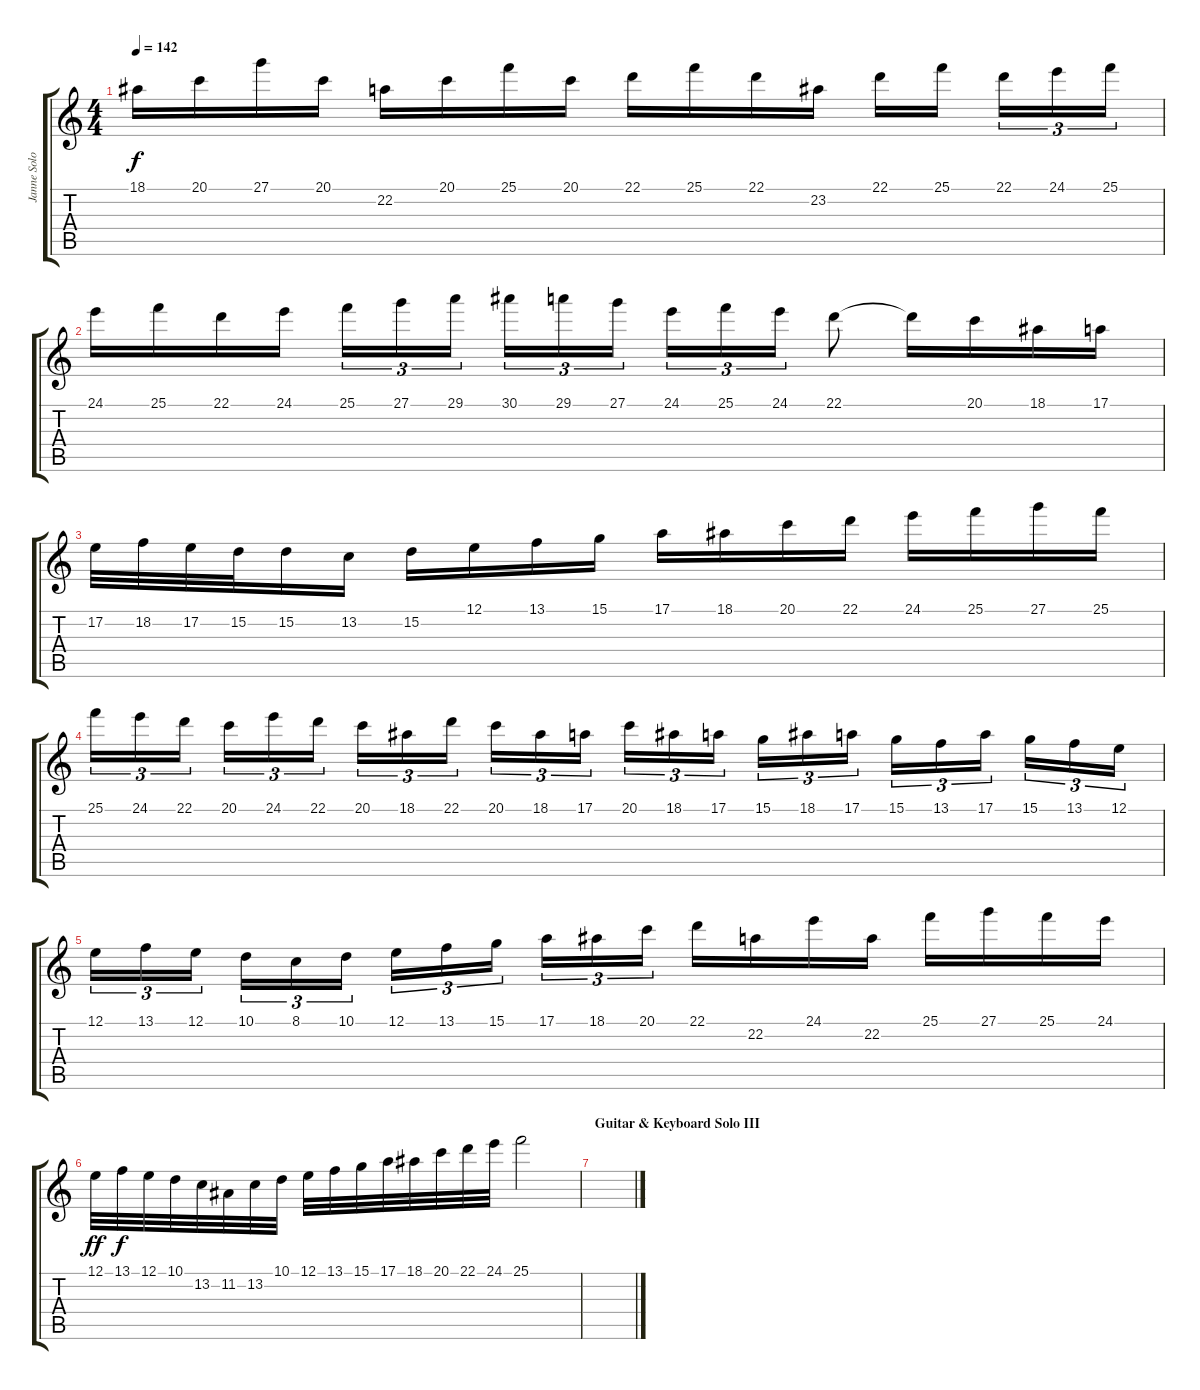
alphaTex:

\track ("Janne Solo" "Janne Solo") {instrument lead1square}
\staff {score tabs}
\tuning (E4 B3 G3 D3 A2 E2) {hide}
\ts (4 4)
\tempo 142
\clef g2
\ks c
18.1.16{dy f} 20.1.16 27.1.16 20.1.16 22.2.16 20.1.16 25.1.16 20.1.16 22.1.16 25.1.16 22.1.16 23.2.16 22.1.16 25.1.16 22.1.16{tu (3 2)} 24.1.16{tu (3 2)} 25.1.16{tu (3 2)} |
24.1.16 25.1.16 22.1.16 24.1.16 25.1.16{tu (3 2)} 27.1.16{tu (3 2)} 29.1.16{tu (3 2)} 30.1.16{tu (3 2)} 29.1.16{tu (3 2)} 27.1.16{tu (3 2)} 24.1.16{tu (3 2)} 25.1.16{tu (3 2)} 24.1.16{tu (3 2)} 22.1.8 22.1{t}.16 20.1.16 18.1.16 17.1.16 |
17.2.32 18.2.32 17.2.32 15.2.32 15.2.16 13.2.16 15.2.16 12.1.16 13.1.16 15.1.16 17.1.16 18.1.16 20.1.16 22.1.16 24.1.16 25.1.16 27.1.16 25.1.16 |
25.1.16{tu (3 2)} 24.1.16{tu (3 2)} 22.1.16{tu (3 2)} 20.1.16{tu (3 2)} 24.1.16{tu (3 2)} 22.1.16{tu (3 2)} 20.1.16{tu (3 2)} 18.1.16{tu (3 2)} 22.1.16{tu (3 2)} 20.1.16{tu (3 2)} 18.1.16{tu (3 2)} 17.1.16{tu (3 2)} 20.1.16{tu (3 2)} 18.1.16{tu (3 2)} 17.1.16{tu (3 2)} 15.1.16{tu (3 2)} 18.1.16{tu (3 2)} 17.1.16{tu (3 2)} 15.1.16{tu (3 2)} 13.1.16{tu (3 2)} 17.1.16{tu (3 2)} 15.1.16{tu (3 2)} 13.1.16{tu (3 2)} 12.1.16{tu (3 2)} |
12.1.16{tu (3 2)} 13.1.16{tu (3 2)} 12.1.16{tu (3 2)} 10.1.16{tu (3 2)} 8.1.16{tu (3 2)} 10.1.16{tu (3 2)} 12.1.16{tu (3 2)} 13.1.16{tu (3 2)} 15.1.16{tu (3 2)} 17.1.16{tu (3 2)} 18.1.16{tu (3 2)} 20.1.16{tu (3 2)} 22.1.16 22.2.16 24.1.16 22.2.16 25.1.16 27.1.16 25.1.16 24.1.16 |
12.1.32{dy ff} 13.1.32{dy f} 12.1.32 10.1.32 13.2.32 11.2.32 13.2.32 10.1.32 12.1.32 13.1.32 15.1.32 17.1.32 18.1.32 20.1.32 22.1.32 24.1.32 25.1.2 |
\section ("" "Guitar & Keyboard Solo III")
